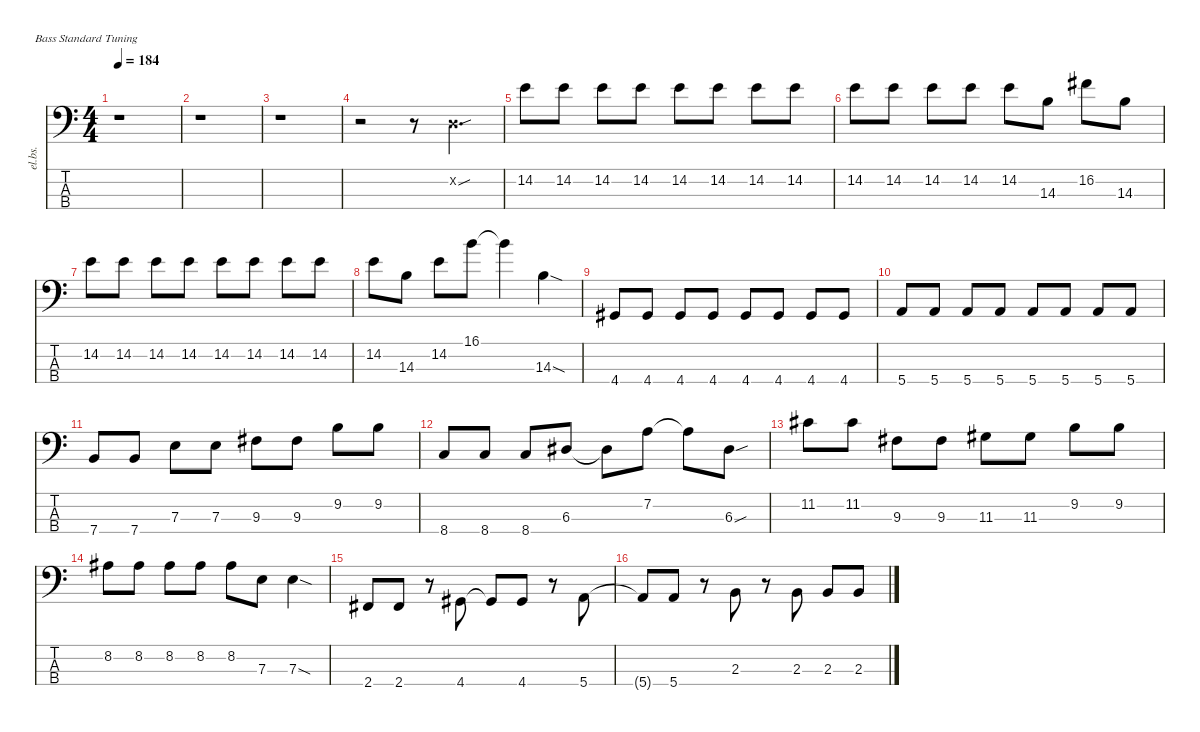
\defaultSystemsLayout 4
\hideDynamics
\bracketExtendMode nobrackets
\track ("Electric Bass" "el.bs.") {instrument electricbassfinger}
\staff {score tabs}
\tuning (G2 D2 A1 E1)
\ts (4 4)
\tempo 184
\clef f4
\ks c
r.1{dy mf instrument electricbassfinger beam Down} |
r.1{beam Down} |
r.1{beam Down} |
r.2{beam Down} r.8{beam Down} 0.2{sou x}.4{d beam Down} |
14.2.8{beam Down} 14.2.8{beam Down} 14.2.8{beam Down} 14.2.8{beam Down} 14.2.8{beam Down} 14.2.8{beam Down} 14.2.8{beam Down} 14.2.8{beam Down} |
14.2.8{beam Down} 14.2.8{beam Down} 14.2.8{beam Down} 14.2.8{beam Down} 14.2.8{beam Down} 14.3.8{beam Down} 16.2{acc #}.8{beam Down} 14.3.8{beam Down} |
14.2.8{beam Down} 14.2.8{beam Down} 14.2.8{beam Down} 14.2.8{beam Down} 14.2.8{beam Down} 14.2.8{beam Down} 14.2.8{beam Down} 14.2.8{beam Down} |
14.2.8{beam Down} 14.3.8{beam Down} 14.2.8{beam Down} 16.1.8{beam Down} 16.1{t}.4{beam Down} 14.3{sod}.4{beam Down} |
4.4{acc #}.8{beam Up} 4.4{acc #}.8{beam Up} 4.4{acc #}.8{beam Up} 4.4{acc #}.8{beam Up} 4.4{acc #}.8{beam Up} 4.4{acc #}.8{beam Up} 4.4{acc #}.8{beam Up} 4.4{acc #}.8{beam Up} |
5.4.8{beam Up} 5.4.8{beam Up} 5.4.8{beam Up} 5.4.8{beam Up} 5.4.8{beam Up} 5.4.8{beam Up} 5.4.8{beam Up} 5.4.8{beam Up} |
7.4.8{beam Up} 7.4.8{beam Up} 7.3.8{beam Down} 7.3.8{beam Down} 9.3{acc #}.8{beam Down} 9.3{acc #}.8{beam Down} 9.2.8{beam Down} 9.2.8{beam Down} |
8.4.8{beam Up} 8.4.8{beam Up} 8.4.8{beam Up} 6.3{acc #}.8{beam Up} 6.3{t acc #}.8{beam Down} 7.2.8{beam Down} 7.2{t}.8{beam Down} 6.3{sou acc #}.8{beam Down} |
11.2{acc #}.8{beam Down} 11.2{acc #}.8{beam Down} 9.3{acc #}.8{beam Down} 9.3{acc #}.8{beam Down} 11.3{acc #}.8{beam Down} 11.3{acc #}.8{beam Down} 9.2.8{beam Down} 9.2.8{beam Down} |
8.2{acc #}.8{beam Down} 8.2{acc #}.8{beam Down} 8.2{acc #}.8{beam Down} 8.2{acc #}.8{beam Down} 8.2{acc #}.8{beam Down} 7.3.8{beam Down} 7.3{sod}.4{beam Down} |
2.4{acc #}.8{beam Up} 2.4{acc #}.8{beam Up} r.8{beam Down} 4.4{acc #}.8{beam Up} 4.4{t acc #}.8{beam Up} 4.4{acc #}.8{beam Up} r.8{beam Down} 5.4.8{beam Up} |
5.4{t}.8{beam Up} 5.4.8{beam Up} r.8{beam Down} 2.3.8{beam Up} r.8{beam Down} 2.3.8{beam Up} 2.3.8{beam Up} 2.3.8{beam Up}
